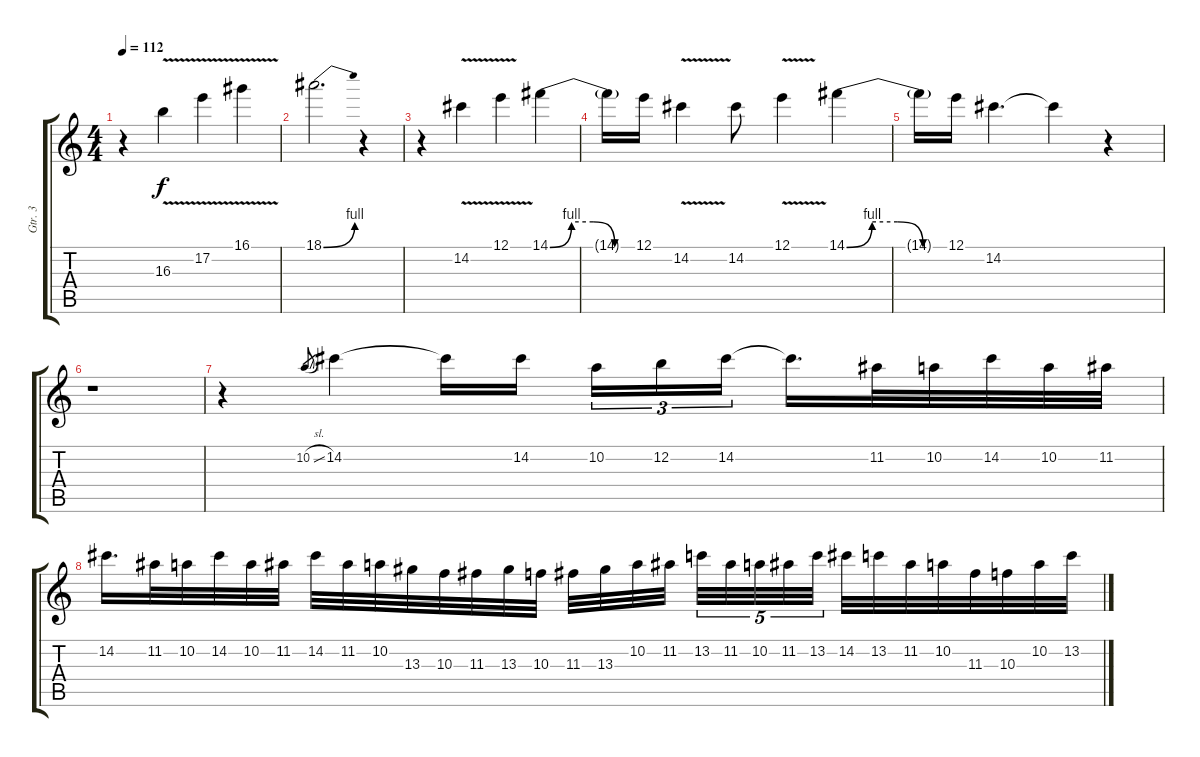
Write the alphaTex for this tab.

\track ("Gtr. 3" "Gtr. 3") {instrument overdrivenguitar}
\staff {score tabs}
\tuning (E4 B3 G3 D3 A2 E2) {hide}
\ts (4 4)
\tempo 112
\clef g2
\ks c
r.4{dy f} 16.3{v}.4 17.2{v}.4 16.1{v}.4 |
18.1{be (bend 0 0 60 4)}.2{d} r.4 |
r.4 14.2{v}.4 12.1{v}.4 14.1{be (custom 0 0 15 4 30 4 45 0 60 0)}.4 |
14.1{t}.16 12.1.16 14.2{v}.4 14.2.8 12.1{v}.4 14.1{be (custom 0 0 15 4 30 4 45 0 60 0)}.4 |
14.1{t}.16 12.1.16 14.2.4{d} 14.2{t}.4 r.4 |
r.1 |
r.4 10.2{sl}.8{gr} 14.2.4 14.2{t}.16 14.2.16 10.2.16{tu (3 2)} 12.2.16{tu (3 2)} 14.2.16{tu (3 2)} 14.2{t}.16{d} 11.2.32 10.2.32 14.2.32 10.2.32 11.2.32 |
14.2.16{d} 11.2.32 10.2.32 14.2.32 10.2.32 11.2.32 14.2.32 11.2.32 10.2.32 13.3.32 10.3.32 11.3.32 13.3.32 10.3.32 11.3.32 13.3.32 10.2.32 11.2.32 13.2.32{tu (5 4)} 11.2.32{tu (5 4)} 10.2.32{tu (5 4)} 11.2.32{tu (5 4)} 13.2.32{tu (5 4)} 14.2.32 13.2.32 11.2.32 10.2.32 11.3.32 10.3.32 10.2.32 13.2.32
